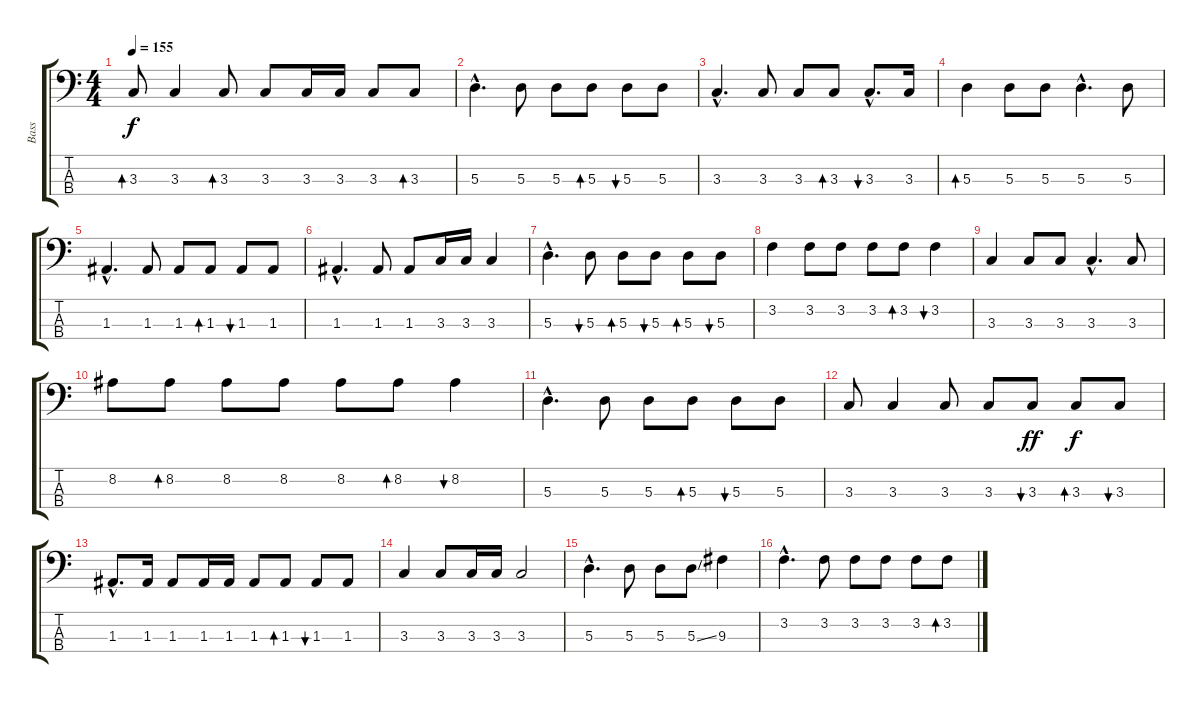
\track ("Bass" "Bass") {instrument electricbasspick}
\staff {score tabs}
\tuning (G2 D2 A1 E1) {hide}
\ts (4 4)
\tempo 155
\clef f4
\ks c
3.3.8{bd 240 dy f} 3.3.4 3.3.8{bd 240} 3.3.8 3.3.16 3.3.16 3.3.8 3.3.8{bd 240} |
5.3{hac}.4{d} 5.3.8 5.3.8 5.3.8{bd 240} 5.3.8{bu 240} 5.3.8 |
3.3{hac}.4{d} 3.3.8 3.3.8 3.3.8{bd 240} 3.3{hac}.8{d bu 240} 3.3.16 |
5.3.4{bd 240} 5.3.8 5.3.8 5.3{hac}.4{d} 5.3.8 |
1.3{hac}.4{d} 1.3.8 1.3.8 1.3.8{bd 240} 1.3.8{bu 240} 1.3.8 |
1.3{hac}.4{d} 1.3.8 1.3.8 3.3.16 3.3.16 3.3.4 |
5.3{hac}.4{d} 5.3.8{bu 240} 5.3.8{bd 240} 5.3.8{bu 240} 5.3.8{bd 240} 5.3.8{bu 240} |
3.2.4 3.2.8 3.2.8 3.2.8 3.2.8{bd 240} 3.2.4{bu 240} |
3.3.4 3.3.8 3.3.8 3.3{hac}.4{d} 3.3.8 |
8.2.8 8.2.8{bd 240} 8.2.8 8.2.8 8.2.8 8.2.8{bd 240} 8.2.4{bu 240} |
5.3{hac}.4{d} 5.3.8 5.3.8 5.3.8{bd 240} 5.3.8{bu 240} 5.3.8 |
3.3.8 3.3.4 3.3.8 3.3.8 3.3.8{bu 240 dy ff} 3.3.8{bd 240 dy f} 3.3.8{bu 240} |
1.3{hac}.8{d} 1.3.16 1.3.8 1.3.16 1.3.16 1.3.8 1.3.8{bd 240} 1.3.8{bu 240} 1.3.8 |
3.3.4 3.3.8 3.3.16 3.3.16 3.3.2 |
5.3{hac}.4{d} 5.3.8 5.3.8 5.3{ss}.8 9.3.4 |
3.2{hac}.4{d} 3.2.8 3.2.8 3.2.8 3.2.8 3.2.8{bd 240}
